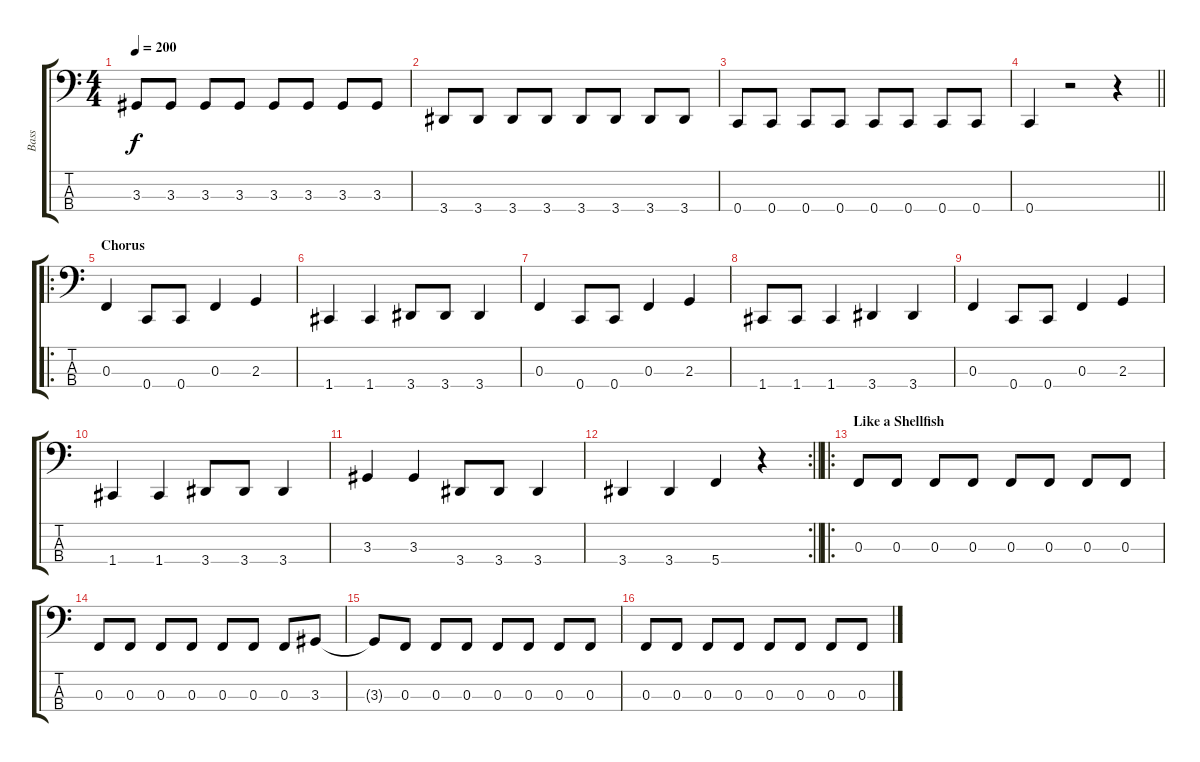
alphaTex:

\track ("Bass" "Bass") {instrument electricbassfinger}
\staff {score tabs}
\tuning (Eb2 Bb1 F1 C1) {hide}
\ts (4 4)
\tempo 200
\clef f4
\ks c
3.3.8{dy f} 3.3.8 3.3.8 3.3.8 3.3.8 3.3.8 3.3.8 3.3.8 |
3.4.8 3.4.8 3.4.8 3.4.8 3.4.8 3.4.8 3.4.8 3.4.8 |
0.4.8 0.4.8 0.4.8 0.4.8 0.4.8 0.4.8 0.4.8 0.4.8 |
\barLineRight lightlight
0.4.4 r.2 r.4 |
\ro
\section ("" "Chorus")
0.3.4 0.4.8 0.4.8 0.3.4 2.3.4 |
1.4.4 1.4.4 3.4.8 3.4.8 3.4.4 |
0.3.4 0.4.8 0.4.8 0.3.4 2.3.4 |
1.4.8 1.4.8 1.4.4 3.4.4 3.4.4 |
0.3.4 0.4.8 0.4.8 0.3.4 2.3.4 |
1.4.4 1.4.4 3.4.8 3.4.8 3.4.4 |
3.3.4 3.3.4 3.4.8 3.4.8 3.4.4 |
\rc 2
\barLineRight lightlight
3.4.4 3.4.4 5.4.4 r.4 |
\ro
\section ("" "Like a Shellfish")
0.3.8 0.3.8 0.3.8 0.3.8 0.3.8 0.3.8 0.3.8 0.3.8 |
0.3.8 0.3.8 0.3.8 0.3.8 0.3.8 0.3.8 0.3.8 3.3.8 |
3.3{t}.8 0.3.8 0.3.8 0.3.8 0.3.8 0.3.8 0.3.8 0.3.8 |
0.3.8 0.3.8 0.3.8 0.3.8 0.3.8 0.3.8 0.3.8 0.3.8
